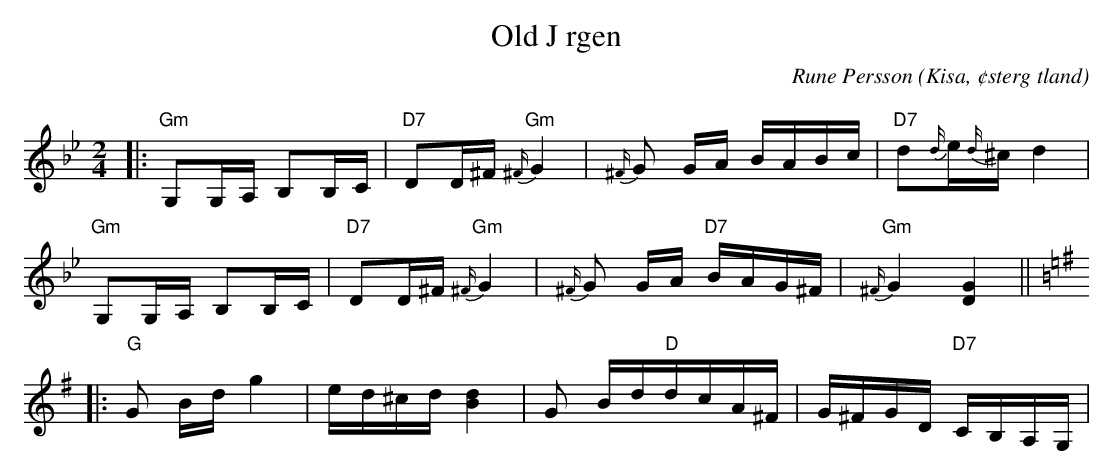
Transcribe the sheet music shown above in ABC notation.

X:1
T:Old J rgen
C:Rune Persson
O:Kisa, ¢sterg tland
Q:60
M:2/4
L:1/8
K:Gm
|:"Gm"G,G,/A,/ B,B,/C/|"D7"DD/^F/ "Gm"{^F/}G2|{^F/}G G/A/ B/A/B/c/|"D7"d{d/}e/{d/}^c/ d2|
"Gm"G,G,/A,/ B,B,/C/|"D7"DD/^F/ "Gm"{^F/}G2|{^F/}G G/A/"D7" B/A/G/^F/|"Gm"{^F/}G2 [DG]2||
[K:G]|:"G"G B/d/ g2|e/d/^c/d/ [dB]2|G B/d/"D"d/c/A/^F/|G/^F/G/D/ "D7"C/B,/A,/G,/|
